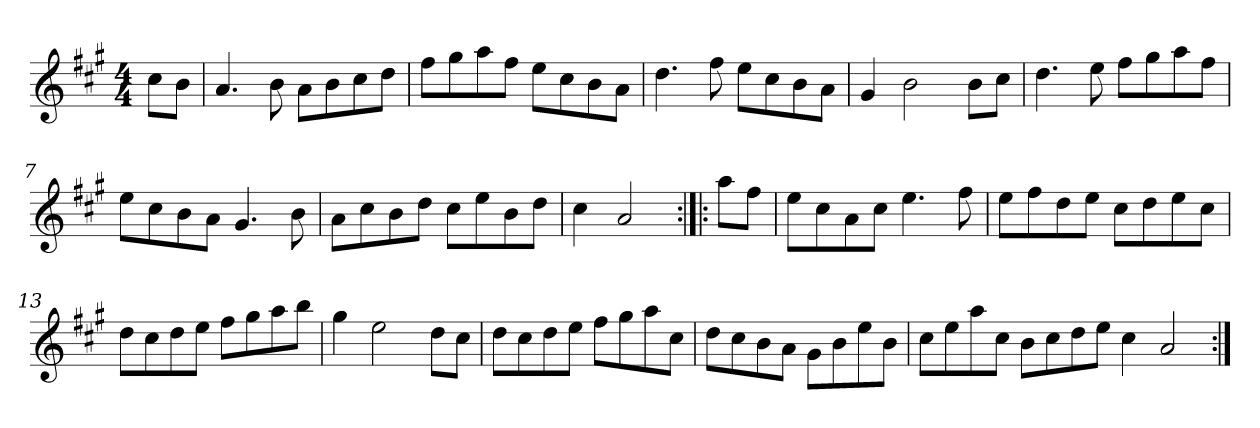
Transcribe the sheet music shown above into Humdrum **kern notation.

**kern
*part1
*staff1
*clefG2
*k[f#c#g#]
*A:
*M4/4
=1
8cc#\L
8b\J
=2
4.a/
8b\
8a\L
8b\
8cc#\
8dd\J
=3
8ff#\L
8gg#\
8aa\
8ff#\J
8ee\L
8cc#\
8b\
8a\J
=4
4.dd\
8ff#\
8ee\L
8cc#\
8b\
8a\J
=5
4g#/
2b\
8b\L
8cc#\J
=6
4.dd\
8ee\
8ff#\L
8gg#\
8aa\
8ff#\J
=7
8ee\L
8cc#\
8b\
8a\J
4.g#/
8b\
!!LO:LB:g=z
=8
8a\L
8cc#\
8b\
8dd\J
8cc#\L
8ee\
8b\
8dd\J
=9
4cc#\
2a/
=10:|!|:
8aa\L
8ff#\J
=11
8ee\L
8cc#\
8a\
8cc#\J
4.ee\
8ff#\
=12
8ee\L
8ff#\
8dd\
8ee\J
8cc#\L
8dd\
8ee\
8cc#\J
=13
8dd\L
8cc#\
8dd\
8ee\J
8ff#\L
8gg#\
8aa\
8bb\J
=14
4gg#\
2ee\
8dd\L
8cc#\J
!!LO:LB:g=z
=15
8dd\L
8cc#\
8dd\
8ee\J
8ff#\L
8gg#\
8aa\
8cc#\J
=16
8dd\L
8cc#\
8b\
8a\J
8g#\L
8b\
8ee\
8b\J
=17
8cc#\L
8ee\
8aa\
8cc#\J
8b\L
8cc#\
8dd\
8ee\J
4cc#\
2a/
=:|!
*-
